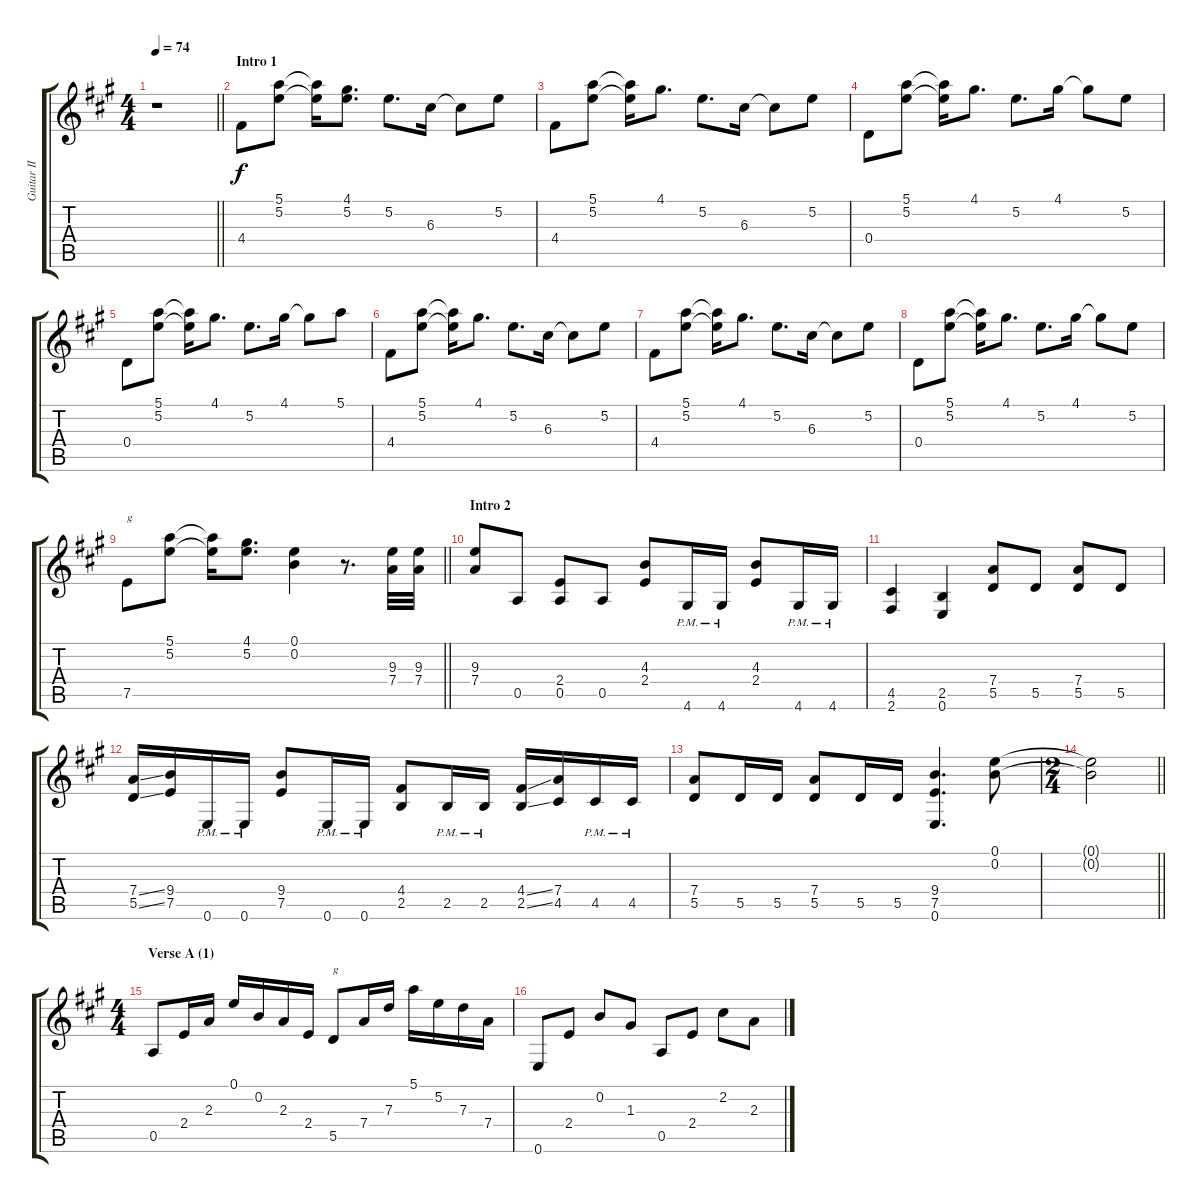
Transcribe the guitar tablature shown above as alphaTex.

\track ("Guitar II" "Guitar II") {instrument distortionguitar}
\staff {score tabs}
\tuning (E4 B3 G3 D3 A2 E2) {hide}
\ts (4 4)
\tempo 74
\clef g2
\barLineRight lightlight
\ks f#minor
r.1{dy f instrument distortionguitar} |
\section ("" "Intro 1")
4.4.8 (5.1 5.2).8 (5.1{t} 5.2{t}).16 (4.1 5.2).8{d} 5.2.8{d} 6.3.16 6.3{t}.8 5.2.8 |
4.4.8 (5.1 5.2).8 (5.1{t} 5.2{t}).16 4.1.8{d} 5.2.8{d} 6.3.16 6.3{t}.8 5.2.8 |
0.4.8 (5.1 5.2).8 (5.1{t} 5.2{t}).16 4.1.8{d} 5.2.8{d} 4.1.16 4.1{t}.8 5.2.8 |
0.4.8 (5.1 5.2).8 (5.1{t} 5.2{t}).16 4.1.8{d} 5.2.8{d} 4.1.16 4.1{t}.8 5.1.8 |
4.4.8 (5.1 5.2).8 (5.1{t} 5.2{t}).16 4.1.8{d} 5.2.8{d} 6.3.16 6.3{t}.8 5.2.8 |
4.4.8 (5.1 5.2).8 (5.1{t} 5.2{t}).16 4.1.8{d} 5.2.8{d} 6.3.16 6.3{t}.8 5.2.8 |
0.4.8 (5.1 5.2).8 (5.1{t} 5.2{t}).16 4.1.8{d} 5.2.8{d} 4.1.16 4.1{t}.8 5.2.8 |
\barLineRight lightlight
7.5.8{txt "g"} (5.1 5.2).8 (5.1{t} 5.2{t}).16 (4.1 5.2).8{d} (0.1 0.2).4 r.8{d} (9.3 7.4).32 (9.3 7.4).32 |
\section ("" "Intro 2")
(9.3 7.4).8 0.5.8 (2.4 0.5).8 0.5.8 (4.3 2.4).8 4.6{pm}.16 4.6{pm}.16 (4.3 2.4).8 4.6{pm}.16 4.6{pm}.16 |
(4.5 2.6).4 (2.5 0.6).4 (7.4 5.5).8 5.5.8 (7.4 5.5).8 5.5.8 |
(7.4{ss} 5.5{ss}).16 (9.4 7.5).16 0.6{pm}.16 0.6{pm}.16 (9.4 7.5).8 0.6{pm}.16 0.6{pm}.16 (4.4 2.5).8 2.5{pm}.16 2.5{pm}.16 (4.4{ss} 2.5{ss}).16 (7.4 4.5).16 4.5{pm}.16 4.5{pm}.16 |
(7.4 5.5).8 5.5.16 5.5.16 (7.4 5.5).8 5.5.16 5.5.16 (9.4 7.5 0.6).4{d} (0.1 0.2).8 |
\ts (2 4)
\barLineRight lightlight
(0.1{t} 0.2{t}).2 |
\ts (4 4)
\section ("" "Verse A (1)")
0.5.8 2.4.16 2.3.16 0.1.16 0.2.16 2.3.16 2.4.16 5.5.8{txt "g"} 7.4.16 7.3.16 5.1.16 5.2.16 7.3.16 7.4.16 |
0.6.8 2.4.8 0.2.8 1.3.8 0.5.8 2.4.8 2.2.8 2.3.8
